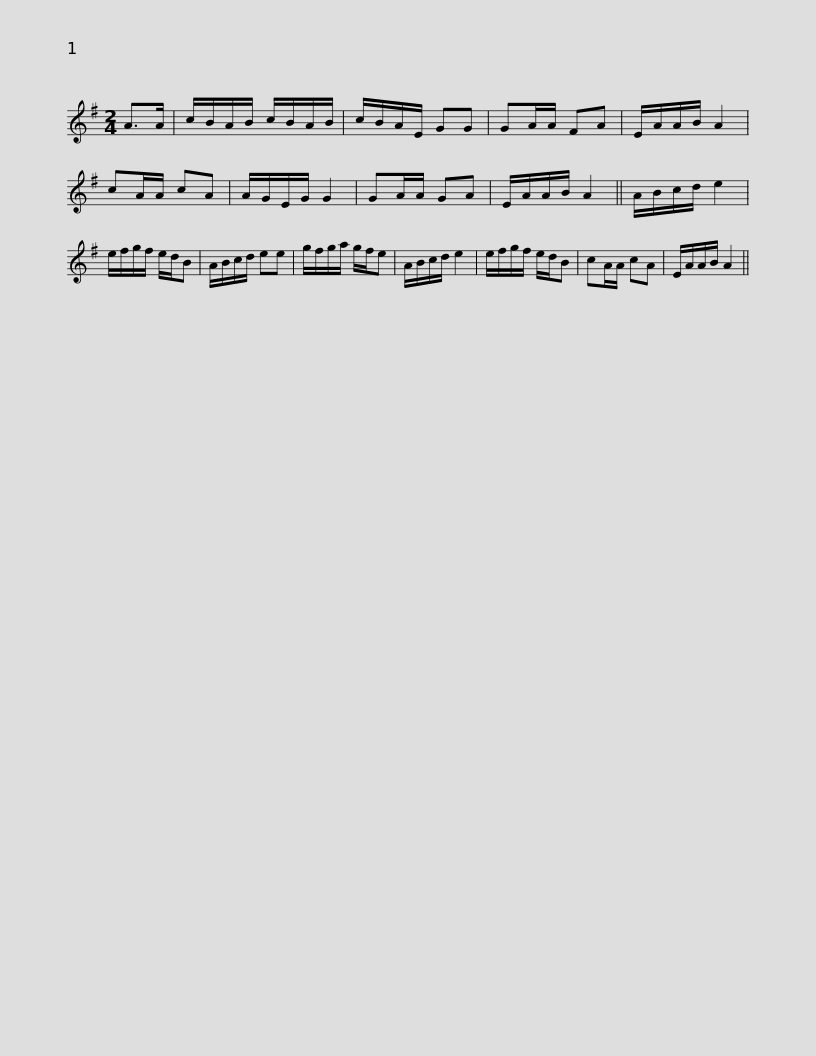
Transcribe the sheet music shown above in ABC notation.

X:1
L:1/8
M:2/4
I:linebreak $
K:G
V:1 treble
V:1
 A>A | c/B/A/B/ c/B/A/B/ | c/B/A/E/ GG | GA/A/ FA | E/A/A/B/ A2 | %5
 cA/A/ cA | A/G/E/G/ G2 | GA/A/ GA | E/A/A/B/ A2 ||$ A/B/c/d/ e2 | %10
 e/f/g/f/ e/d/B | A/B/c/d/ ee | g/f/g/a/ g/f/e | A/B/c/d/ e2 | e/f/g/f/ e/d/B | %15
 cA/A/ cA | E/A/A/B/ A2 || %17
